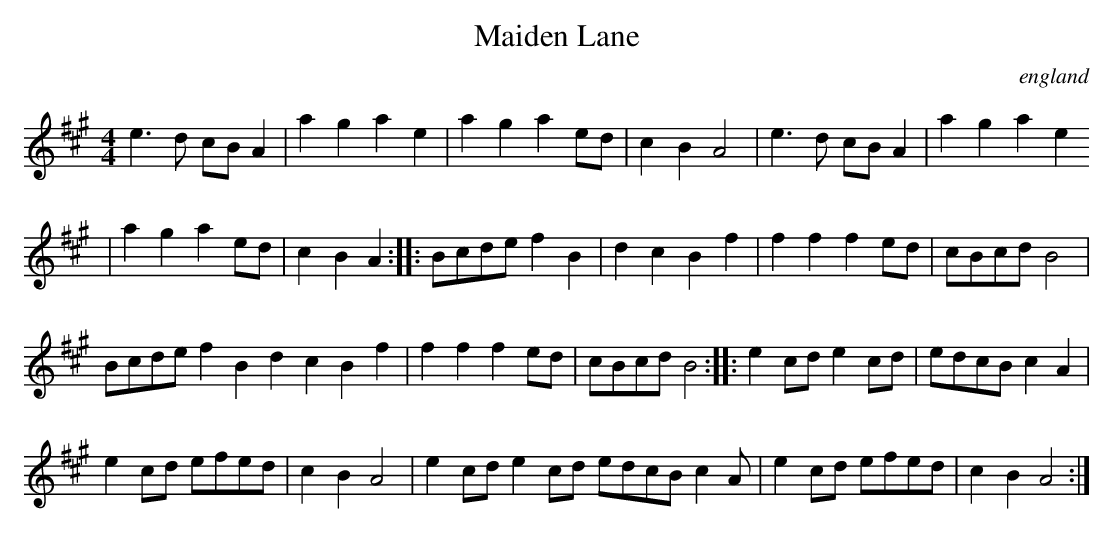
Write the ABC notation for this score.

X:1
T:Maiden Lane
O:england
M:4/4
L:1/8
K:A
e3 d cB A2| a2 g2 a2 e2 | a2 g2 a2 ed| c2 B2 A4| e3 d cB A2| a2 g2 a2 e2
|a2 g2 a2 ed| c2 B2 A2:: Bcde f2 B2| d2 c2 B2 f2| f2 f2 f2 ed |cBcd B4|
Bcde f2 B2 d2 c2 B2 f2 | f2 f2 f2 ed|cBcd B4:: e2 cd e2 cd|edcB c2 A2 |
e2 cd efed | c2 B2 A4| e2 cd e2 cd edcB c2 A1| e2 cd efed |c2 B2 A4:|
